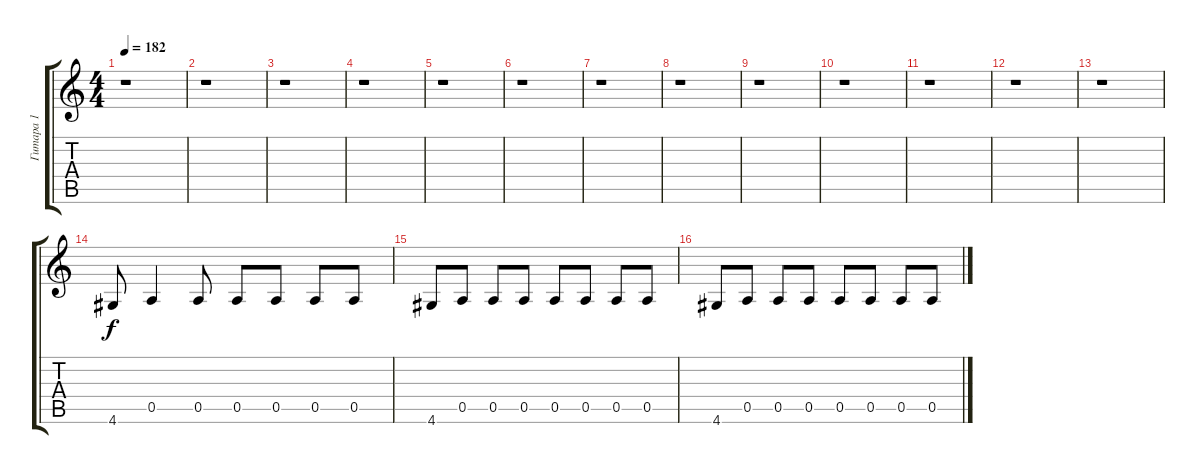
\track ("Гитара 1" "Гитара 1") {instrument electricguitarclean}
\staff {score tabs}
\tuning (E4 B3 G3 D3 A2 E2) {hide}
\ts (4 4)
\tempo 182
\clef g2
\ks c
r.1{dy f} |
r.1 |
r.1 |
r.1 |
r.1 |
r.1 |
r.1 |
r.1 |
r.1 |
r.1 |
r.1 |
r.1 |
r.1 |
4.6.8 0.5.4 0.5.8 0.5.8 0.5.8 0.5.8 0.5.8 |
4.6.8 0.5.8 0.5.8 0.5.8 0.5.8 0.5.8 0.5.8 0.5.8 |
4.6.8 0.5.8 0.5.8 0.5.8 0.5.8 0.5.8 0.5.8 0.5.8
